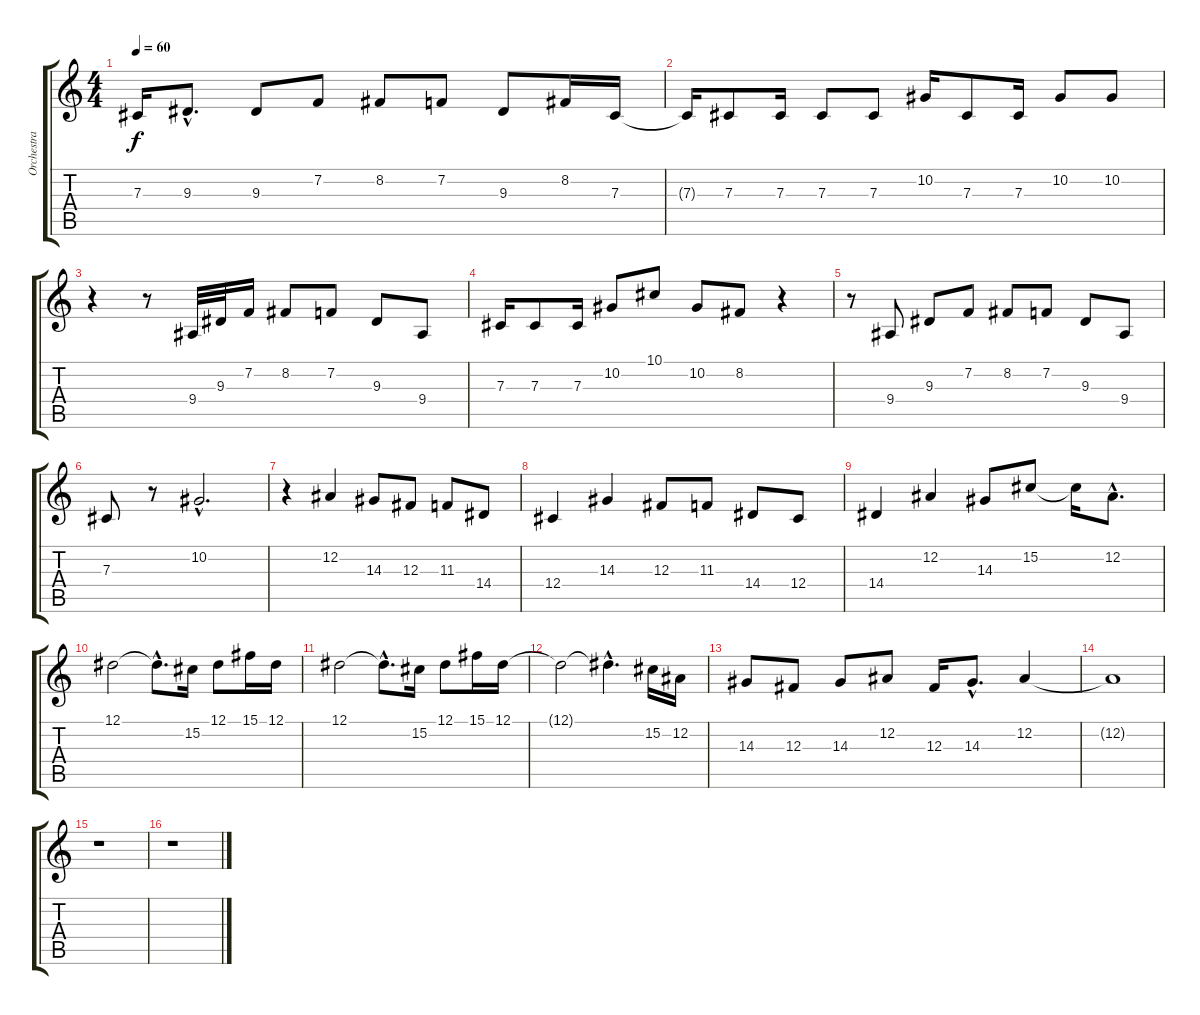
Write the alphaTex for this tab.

\track ("Orchestra" "Orchestra") {instrument stringensemble2}
\staff {score tabs}
\tuning (Eb4 Bb3 Gb3 Db3 Ab2 Eb2) {hide}
\ts (4 4)
\tempo 60
\clef g2
\ks c
7.3.16{dy f} 9.3{hac}.8{d} 9.3.8 7.2.8 8.2.8 7.2.8 9.3.8 8.2.16 7.3.16 |
7.3{t}.16 7.3.8 7.3.16 7.3.8 7.3.8 10.2.16 7.3.8 7.3.16 10.2.8 10.2.8 |
r.4 r.8 9.4.32 9.3.32 7.2.16 8.2.8 7.2.8 9.3.8 9.4.8 |
7.3.16 7.3.8 7.3.16 10.2.8 10.1.8 10.2.8 8.2.8 r.4 |
r.8 9.4.8 9.3.8 7.2.8 8.2.8 7.2.8 9.3.8 9.4.8 |
7.3.8 r.8 10.2{hac}.2{d} |
r.4 12.2.4 14.3.8 12.3.8 11.3.8 14.4.8 |
12.4.4 14.3.4 12.3.8 11.3.8 14.4.8 12.4.8 |
14.4.4 12.2.4 14.3.8 15.2.8 15.2{t}.16 12.2{hac}.8{d} |
12.1.2 12.1{hac t}.8{d} 15.2.16 12.1.8 15.1.16 12.1.16 |
12.1.2 12.1{hac t}.8{d} 15.2.16 12.1.8 15.1.16 12.1.16 |
12.1{t}.2 12.1{hac t}.4{d} 15.2.16 12.2.16 |
14.3.8 12.3.8 14.3.8 12.2.8 12.3.16 14.3{hac}.8{d} 12.2.4 |
12.2{t}.1{volume 10} |
r.1{volume 10} |
r.1{volume 10}
